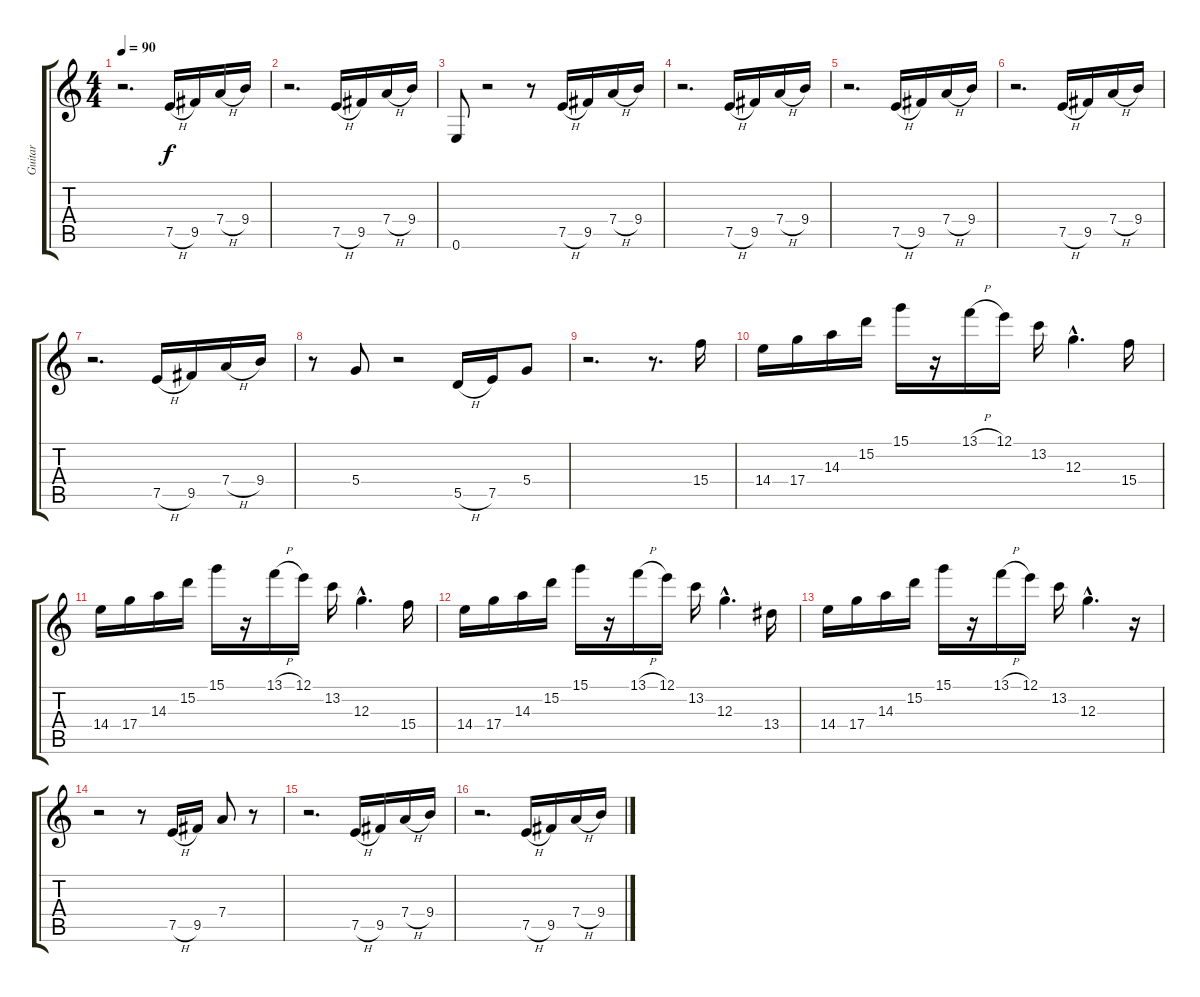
\track ("Guitar" "Guitar") {instrument electricguitarjazz}
\staff {score tabs}
\tuning (E4 B3 G3 D3 A2 E2) {hide}
\ts (4 4)
\tempo 90
\clef g2
\ks c
r.2{d dy f} 7.5{h}.16 9.5.16 7.4{h}.16 9.4.16 |
r.2{d} 7.5{h}.16 9.5.16 7.4{h}.16 9.4.16 |
0.6.8 r.2 r.8 7.5{h}.16 9.5.16 7.4{h}.16 9.4.16 |
r.2{d} 7.5{h}.16 9.5.16 7.4{h}.16 9.4.16 |
r.2{d} 7.5{h}.16 9.5.16 7.4{h}.16 9.4.16 |
r.2{d} 7.5{h}.16 9.5.16 7.4{h}.16 9.4.16 |
r.2{d} 7.5{h}.16 9.5.16 7.4{h}.16 9.4.16 |
r.8 5.4.8 r.2 5.5{h}.16 7.5.16 5.4.8 |
r.2{d} r.8{d} 15.4.16 |
14.4.16 17.4.16 14.3.16 15.2.16 15.1.16 r.16 13.1{h}.16 12.1.16 13.2.16 12.3{hac}.4{d} 15.4.16 |
14.4.16 17.4.16 14.3.16 15.2.16 15.1.16 r.16 13.1{h}.16 12.1.16 13.2.16 12.3{hac}.4{d} 15.4.16 |
14.4.16 17.4.16 14.3.16 15.2.16 15.1.16 r.16 13.1{h}.16 12.1.16 13.2.16 12.3{hac}.4{d} 13.4.16 |
14.4.16 17.4.16 14.3.16 15.2.16 15.1.16 r.16 13.1{h}.16 12.1.16 13.2.16 12.3{hac}.4{d} r.16 |
r.2 r.8 7.5{h}.16 9.5.16 7.4.8 r.8 |
r.2{d} 7.5{h}.16 9.5.16 7.4{h}.16 9.4.16 |
r.2{d} 7.5{h}.16 9.5.16 7.4{h}.16 9.4.16
